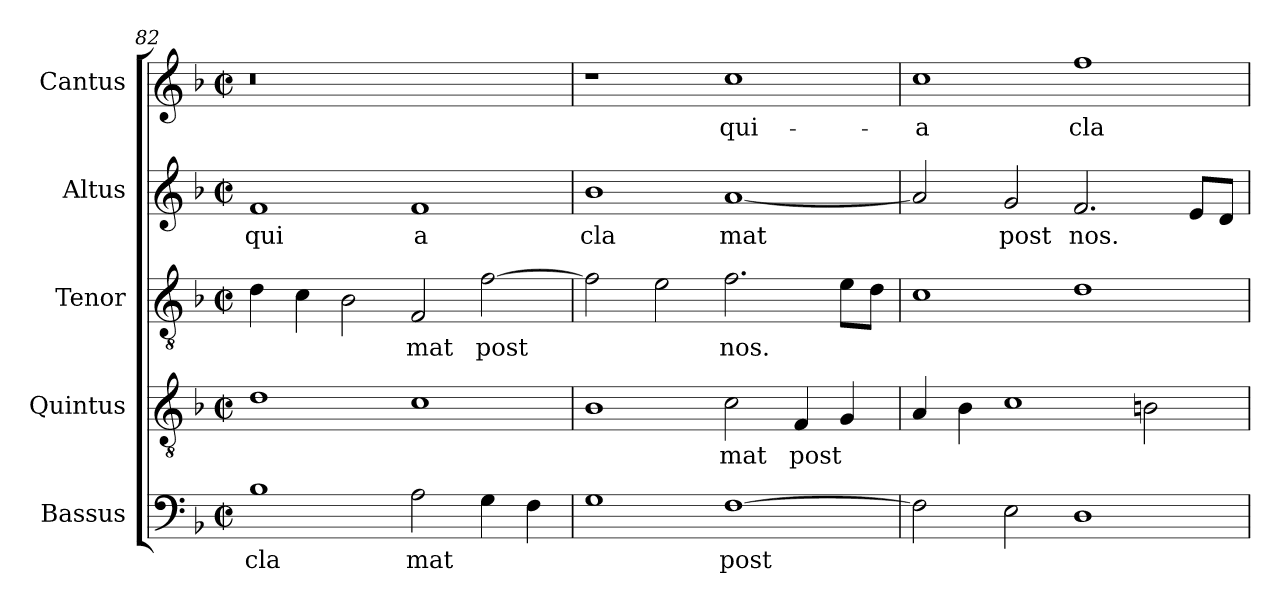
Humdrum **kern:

**kern	**text	**kern	**text	**kern	**text	**kern	**text	**kern	**text
*part5	*part5	*part4	*part4	*part3	*part3	*part2	*part2	*part1	*part1
*staff5	*staff5	*staff4	*staff4	*staff3	*staff3	*staff2	*staff2	*staff1	*staff1
*I"Bassus	*	*I"Quintus	*	*I"Tenor	*	*I"Altus	*	*I"Cantus	*
*clefF4	*	*clefGv2	*	*clefGv2	*	*clefG2	*	*clefG2	*
*k[b-]	*	*k[b-]	*	*k[b-]	*	*k[b-]	*	*k[b-]	*
*F:	*	*F:	*	*F:	*	*F:	*	*F:	*
*M2/2	*	*M2/2	*	*M2/2	*	*M2/2	*	*M2/2	*
*met(c|)	*	*met(c|)	*	*met(c|)	*	*met(c|)	*	*met(c|)	*
=82	=82	=82	=82	=82	=82	=82	=82	=82	=82
!	!LO:LY:b:cj	!	!	!	!	!	!LO:LY:b:cj	!	!
1B-	cla	1d	.	4d\	.	1f	qui	0r	.
.	.	.	.	4c\	.	.	.	.	.
.	.	.	.	2B-\	.	.	.	.	.
!	!LO:LY:b	!	!	!	!LO:LY:b:cj	!	!LO:LY:b:cj	!	!
2A\	mat	1c	.	2F/	-mat	1f	a	.	.
!	!	!	!	!	!LO:LY:b	!	!	!	!
4G\	.	.	.	[>2f\	post	.	.	.	.
4F\	.	.	.	.	.	.	.	.	.
!!LO:LB:g=z
=83	=83	=83	=83	=83	=83	=83	=83	=83	=83
!	!	!	!	!	!	!	!LO:LY:b:cj	!	!
1G	.	1B-	.	2f\]	.	1b-	cla	1r	.
.	.	.	.	2e\	.	.	.	.	.
!	!LO:LY:b	!	!LO:LY:b:cj	!	!LO:LY:b	!	!LO:LY:b	!	!LO:LY:b:cj
[>1F	post	2c\	mat	2.f\	nos.	[<1a	mat	1cc	qui-
!	!	!	!LO:LY:b	!	!	!	!	!	!
.	.	4F/	post	.	.	.	.	.	.
.	.	4G/	.	8e\L	.	.	.	.	.
.	.	.	.	8d\J	.	.	.	.	.
=84	=84	=84	=84	=84	=84	=84	=84	=84	=84
!	!	!	!	!	!	!	!	!	!LO:LY:b:cj
2F\]	.	4A/	.	1c	.	2a/]	.	1cc	-a
.	.	4B-\	.	.	.	.	.	.	.
!	!	!	!	!	!	!	!LO:LY:b:cj	!	!
2E\	.	1c	.	.	.	2g/	post	.	.
!	!	!	!	!	!	!	!LO:LY:b	!	!LO:LY:b:cj
1D	.	.	.	1d	.	2.f/	nos.	1ff	cla-
.	.	2B\	.	.	.	.	.	.	.
.	.	.	.	.	.	8e/L	.	.	.
.	.	.	.	.	.	8d/J	.	.	.
=	=	=	=	=	=	=	=	=	=
*-	*-	*-	*-	*-	*-	*-	*-	*-	*-
